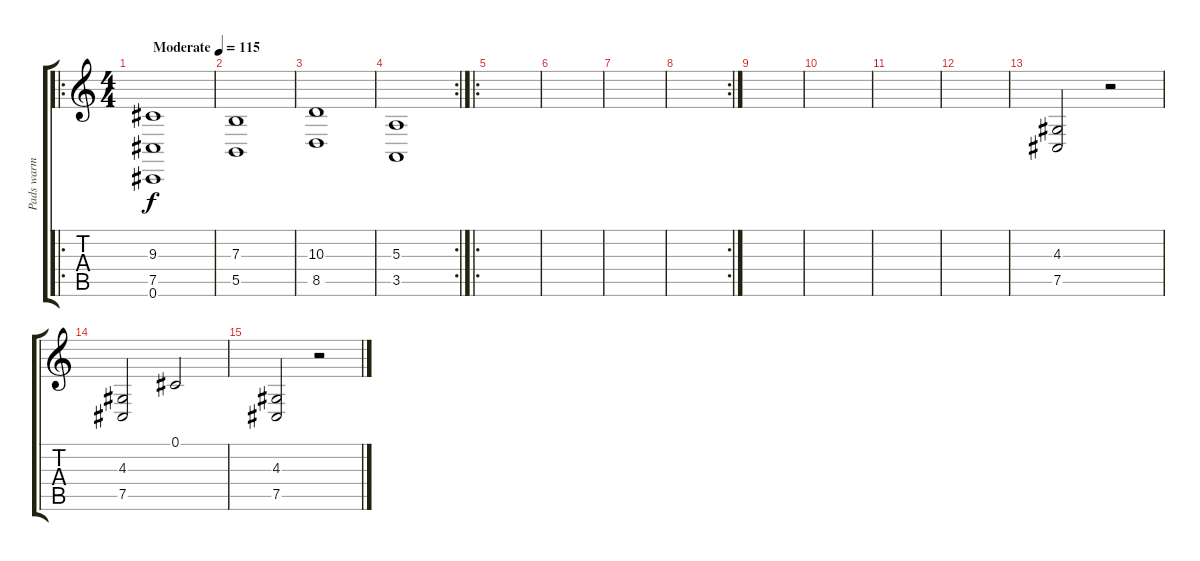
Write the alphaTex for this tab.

\track ("Pads warm" "Pads warm") {instrument pad2warm}
\staff {score tabs}
\tuning (Db4 Ab3 E3 B2 Gb2 Db2) {hide}
\ro
\ts (4 4)
\tempo (115 "Moderate")
\clef g2
\ks c
(9.3 7.5 0.6).1{dy f instrument pad2warm} |
(7.3 5.5).1 |
(10.3 8.5).1 |
\rc 2
(5.3 3.5).1 |
\ro
|
|
|
\rc 2
|
|
|
|
|
(4.3 7.5).2 r.2 |
(4.3 7.5).2 0.1.2 |
(4.3 7.5).2 r.2
